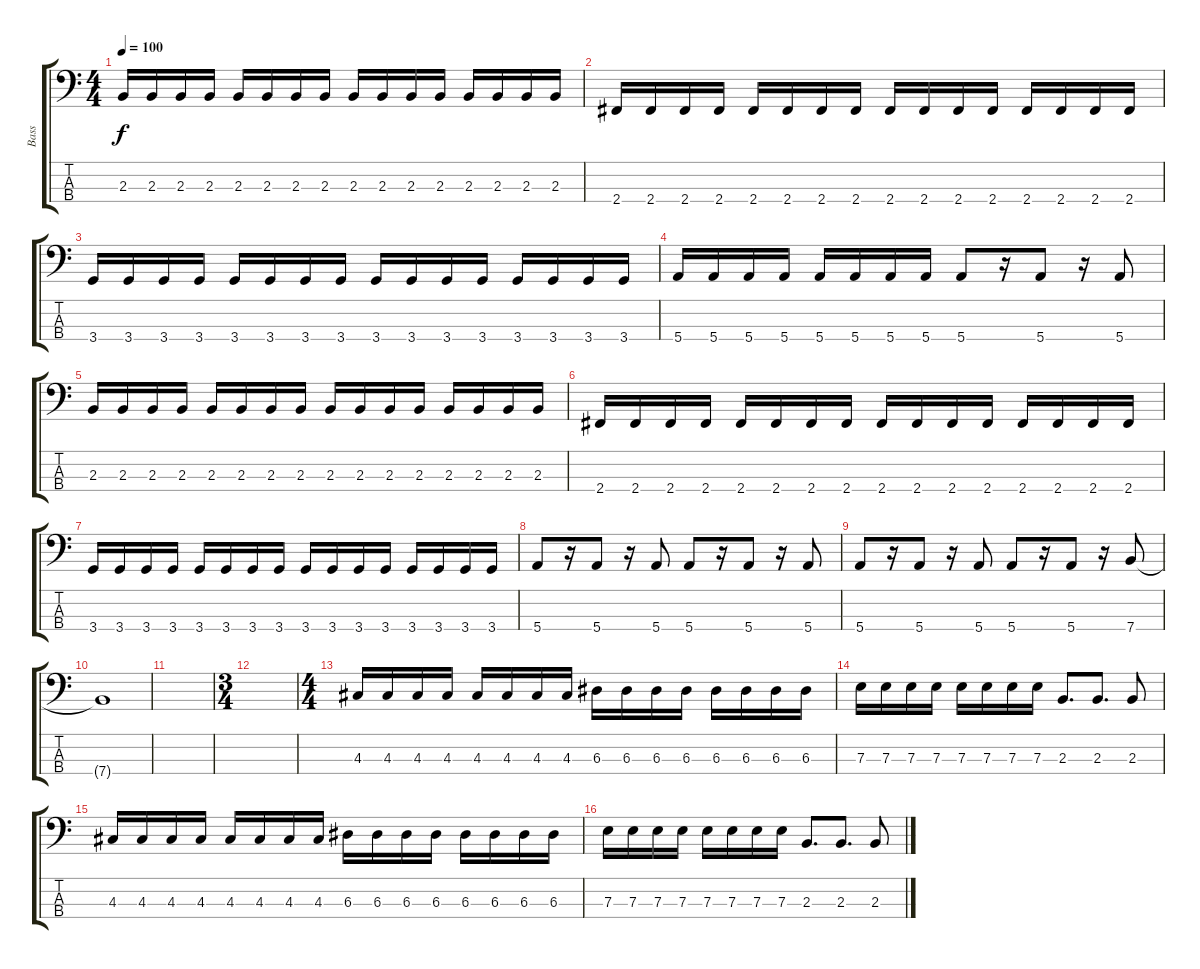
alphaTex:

\track ("Bass" "Bass") {instrument electricbassfinger}
\staff {score tabs}
\tuning (G2 D2 A1 E1) {hide}
\ts (4 4)
\tempo 100
\clef f4
\ks c
2.3.16{dy f} 2.3.16 2.3.16 2.3.16 2.3.16 2.3.16 2.3.16 2.3.16 2.3.16 2.3.16 2.3.16 2.3.16 2.3.16 2.3.16 2.3.16 2.3.16 |
2.4.16 2.4.16 2.4.16 2.4.16 2.4.16 2.4.16 2.4.16 2.4.16 2.4.16 2.4.16 2.4.16 2.4.16 2.4.16 2.4.16 2.4.16 2.4.16 |
3.4.16 3.4.16 3.4.16 3.4.16 3.4.16 3.4.16 3.4.16 3.4.16 3.4.16 3.4.16 3.4.16 3.4.16 3.4.16 3.4.16 3.4.16 3.4.16 |
5.4.16 5.4.16 5.4.16 5.4.16 5.4.16 5.4.16 5.4.16 5.4.16 5.4.8 r.16 5.4.8 r.16 5.4.8 |
2.3.16 2.3.16 2.3.16 2.3.16 2.3.16 2.3.16 2.3.16 2.3.16 2.3.16 2.3.16 2.3.16 2.3.16 2.3.16 2.3.16 2.3.16 2.3.16 |
2.4.16 2.4.16 2.4.16 2.4.16 2.4.16 2.4.16 2.4.16 2.4.16 2.4.16 2.4.16 2.4.16 2.4.16 2.4.16 2.4.16 2.4.16 2.4.16 |
3.4.16 3.4.16 3.4.16 3.4.16 3.4.16 3.4.16 3.4.16 3.4.16 3.4.16 3.4.16 3.4.16 3.4.16 3.4.16 3.4.16 3.4.16 3.4.16 |
5.4.8 r.16 5.4.8 r.16 5.4.8 5.4.8 r.16 5.4.8 r.16 5.4.8 |
5.4.8 r.16 5.4.8 r.16 5.4.8 5.4.8 r.16 5.4.8 r.16 7.4.8 |
7.4{t}.1 |
|
\ts (3 4)
|
\ts (4 4)
4.3.16 4.3.16 4.3.16 4.3.16 4.3.16 4.3.16 4.3.16 4.3.16 6.3.16 6.3.16 6.3.16 6.3.16 6.3.16 6.3.16 6.3.16 6.3.16 |
7.3.16 7.3.16 7.3.16 7.3.16 7.3.16 7.3.16 7.3.16 7.3.16 2.3.8{d} 2.3.8{d} 2.3.8 |
4.3.16 4.3.16 4.3.16 4.3.16 4.3.16 4.3.16 4.3.16 4.3.16 6.3.16 6.3.16 6.3.16 6.3.16 6.3.16 6.3.16 6.3.16 6.3.16 |
7.3.16 7.3.16 7.3.16 7.3.16 7.3.16 7.3.16 7.3.16 7.3.16 2.3.8{d} 2.3.8{d} 2.3.8
